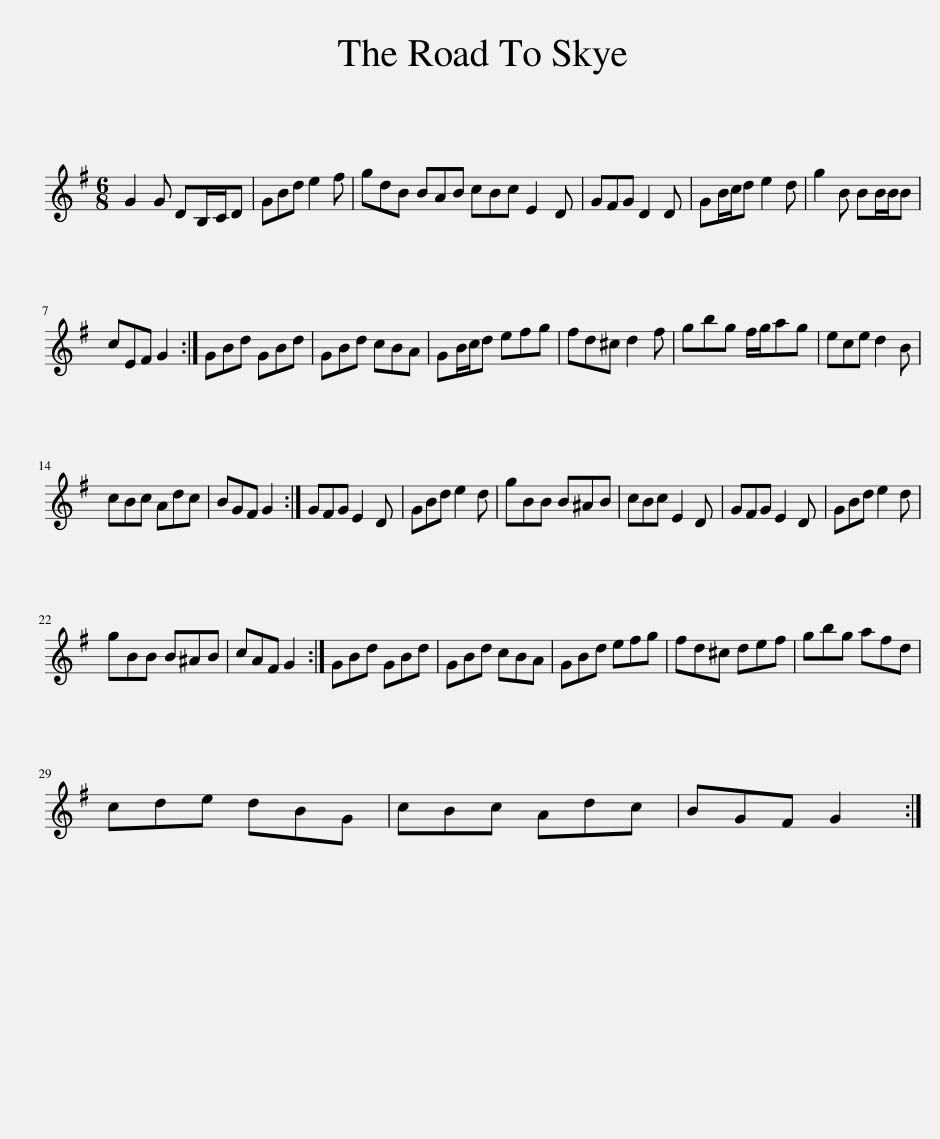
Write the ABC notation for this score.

X:1
L:1/8
M:6/8
I:linebreak $
K:G
V:1 treble
V:1
 G2 G DB,/C/D | GBd e2 f | gdB BAB cBc E2 D | GFG D2 D | GB/c/d e2 d | %5
 g2 B BB/B/B |$ cEF G2 :| GBd GBd | GBd cBA | GB/c/d efg | %10
 fd^c d2 f | gbg f/g/ag | ece d2 B |$ cBc Adc | BGF G2 :| %15
 GFG E2 D | GBd e2 d | gBB B^AB | cBc E2 D | GFG E2 D | %20
 GBd e2 d |$ gBB B^AB | cAF G2 :| GBd GBd | GBd cBA | %25
 GBd efg | fd^c def | gbg afd |$ cde dBG | cBc Adc | %30
 BGF G2 :| %31
